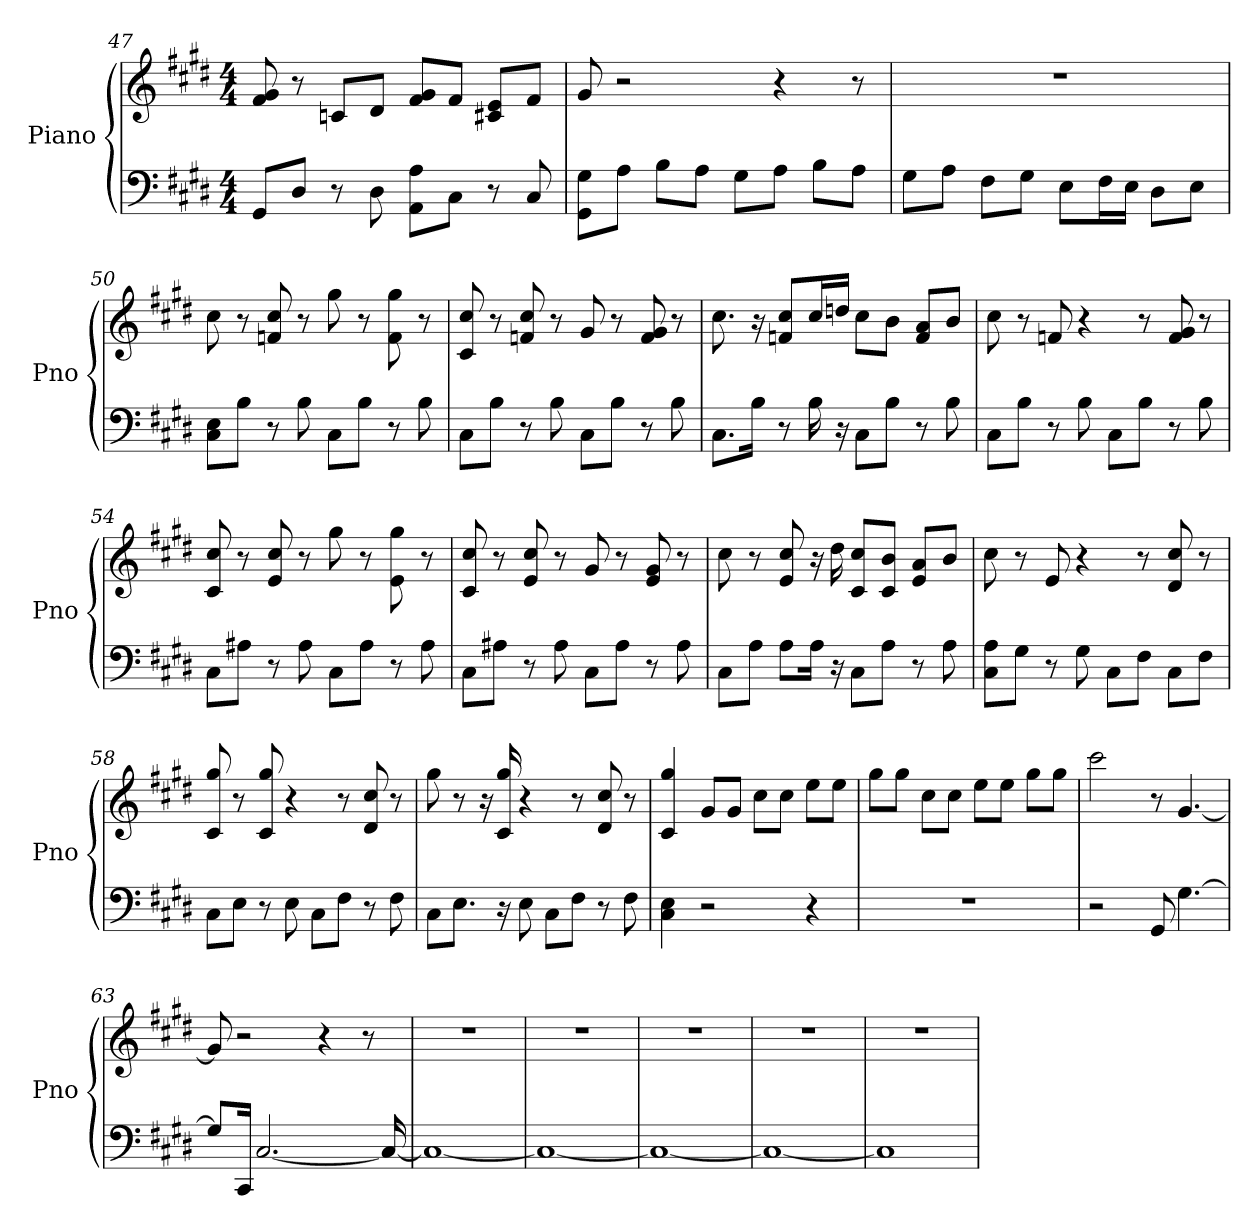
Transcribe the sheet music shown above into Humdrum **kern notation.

**kern	**kern
*part1	*part1
*staff2	*staff1
*I"Piano	*
*I'Pno	*
*clefF4	*clefG2
*k[f#c#g#d#]	*k[f#c#g#d#]
*E:	*E:
*M4/4	*M4/4
=47	=47
8GG#/L	8f# 8g#
8D#/J	8r
8r	8c/L
8D#	8d#/J
8A\ 8AA\L	8f#/ 8g#/L
8C#\J	8f#/J
8r	8c#/ 8e/L
8C#	8f#/J
=48	=48
8G#\ 8GG#\L	8g#
8A\J	2r
8B\L	.
8A\J	.
8G#\L	.
8A\J	4r
8B\L	.
8A\J	8r
=49	=49
8G#\L	1r
8A\J	.
8F#\L	.
8G#\J	.
8E\L	.
16F#\L	.
16E\JJ	.
8D#\L	.
8E\J	.
=50	=50
8E\ 8C#\L	8cc#
8B\J	8r
8r	8cc# 8f
8B	8r
8C#\L	8gg#
8B\J	8r
8r	8f 8gg#
8B	8r
=51	=51
8C#\L	8cc# 8c#
8B\J	8r
8r	8f 8cc#
8B	8r
8C#\L	8g#
8B\J	8r
8r	8f 8g#
8B	8r
=52	=52
8.C#\L	8.cc#
16B\Jk	16r
8r	8f/ 8cc#/L
16B	16cc#/L
16r	16dd/JJ
8C#\L	8cc#\L
8B\J	8b\J
8r	8f/ 8a/L
8B	8b/J
=53	=53
8C#\L	8cc#
8B\J	8r
8r	8f
8B	4r
8C#\L	.
8B\J	8r
8r	8f 8g#
8B	8r
=54	=54
8C#\L	8c# 8cc#
8A#\J	8r
8r	8e 8cc#
8A#	8r
8C#\L	8gg#
8A#\J	8r
8r	8gg# 8e
8A#	8r
=55	=55
8C#\L	8cc# 8c#
8A#\J	8r
8r	8e 8cc#
8A#	8r
8C#\L	8g#
8A#\J	8r
8r	8g# 8e
8A#	8r
=56	=56
8C#\L	8cc#
8A\J	8r
8A\L	8e 8cc#
16A\Jk	16r
16r	16dd#
8C#\L	8c#/ 8cc#/L
8A\J	8c#/ 8b/J
8r	8e/ 8a/L
8A	8b/J
=57	=57
8C#\ 8A\L	8cc#
8G#\J	8r
8r	8e
8G#	4r
8C#\L	.
8F#\J	8r
8C#\L	8d# 8cc#
8F#\J	8r
=58	=58
8C#\L	8gg# 8c#
8E\J	8r
8r	8gg# 8c#
8E	4r
8C#\L	.
8F#\J	8r
8r	8d# 8cc#
8F#	8r
=59	=59
8C#\L	8gg#
8.E\J	8r
.	16r
16r	16gg# 16c#
8E	4r
8C#\L	.
8F#\J	8r
8r	8d# 8cc#
8F#	8r
=60	=60
4C# 4E	4gg# 4c#
2r	8g#/L
.	8g#/J
.	8cc#\L
.	8cc#\J
4r	8ee\L
.	8ee\J
=61	=61
1r	8gg#\L
.	8gg#\J
.	8cc#\L
.	8cc#\J
.	8ee\L
.	8ee\J
.	8gg#\L
.	8gg#\J
=62	=62
2r	2ccc#
8GG#	8r
[4.G#	[4.g#
=63	=63
8G#/L]	8g#]
16CC#/Jk	2r
[2.C#	.
.	4r
.	8r
16C#_	.
=64	=64
1C#_	1r
=65	=65
1C#_	1r
=66	=66
1C#_	1r
=67	=67
1C#_	1r
=68	=68
1C#]	1r
=	=
*-	*-
